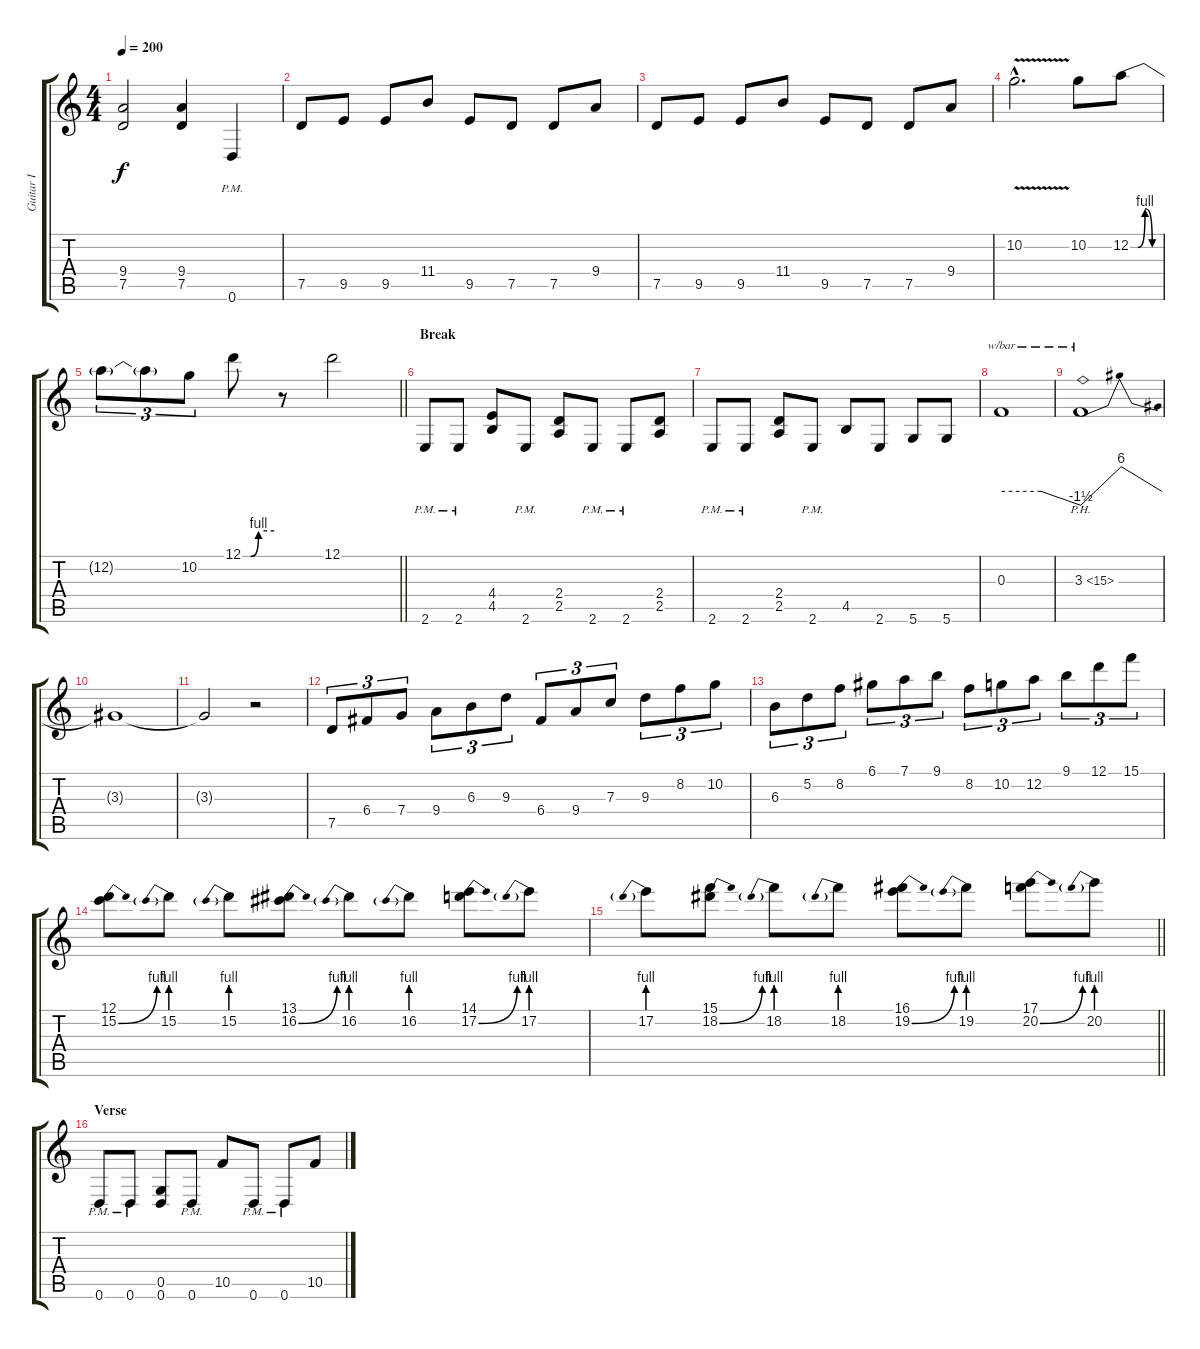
\track ("Guitar I" "Guitar I") {instrument distortionguitar}
\staff {score tabs}
\tuning (D4 A3 F3 C3 G2 D2) {hide}
\ts (4 4)
\tempo 200
\clef g2
\ks c
(9.4{t} 7.5{t}).2{dy f} (9.4 7.5).4 0.6{pm}.4 |
7.5.8 9.5.8 9.5.8 11.4.8 9.5.8 7.5.8 7.5.8 9.4.8 |
7.5.8 9.5.8 9.5.8 11.4.8 9.5.8 7.5.8 7.5.8 9.4.8 |
10.2{v hac}.2{d} 10.2.8 12.2{be (custom 0 0 15 0 30 4 45 0 60 0)}.8 |
\barLineRight lightlight
12.2{t}.8{tu (3 2)} 12.2{t}.8{tu (3 2)} 10.2.8{tu (3 2)} 12.1{be (custom 0 0 15 0 30 4 60 4)}.8 r.8 12.1.2 |
\section ("" "Break")
2.6{pm}.8 2.6{pm}.8 (4.4 4.5).8 2.6{pm}.8 (2.4 2.5).8 2.6{pm}.8 2.6{pm}.8 (2.4 2.5).8 |
2.6{pm}.8 2.6{pm}.8 (2.4 2.5).8 2.6{pm}.8 4.5.8 2.6.8 5.6.8 5.6.8 |
0.3.1{tbe (custom default 0 0 30 0 60 -6)} |
3.3{ph 12}.1{tbe (dip default 0 -6 22 24 45 24 60 0)} |
3.3{t}.1 |
3.3{t}.2 r.2 |
7.5.8{tu (3 2)} 6.4.8{tu (3 2)} 7.4.8{tu (3 2)} 9.4.8{tu (3 2)} 6.3.8{tu (3 2)} 9.3.8{tu (3 2)} 6.4.8{tu (3 2)} 9.4.8{tu (3 2)} 7.3.8{tu (3 2)} 9.3.8{tu (3 2)} 8.2.8{tu (3 2)} 10.2.8{tu (3 2)} |
6.3.8{tu (3 2)} 5.2.8{tu (3 2)} 8.2.8{tu (3 2)} 6.1.8{tu (3 2)} 7.1.8{tu (3 2)} 9.1.8{tu (3 2)} 8.2.8{tu (3 2)} 10.2.8{tu (3 2)} 12.2.8{tu (3 2)} 9.1.8{tu (3 2)} 12.1.8{tu (3 2)} 15.1.8{tu (3 2)} |
(12.1 15.2{be (bend 0 0 60 4)}).8 15.2{be (prebend 0 4 60 4)}.8 15.2{be (prebend 0 4 60 4)}.8 (13.1 16.2{be (bend 0 0 60 4)}).8 16.2{be (prebend 0 4 60 4)}.8 16.2{be (prebend 0 4 60 4)}.8 (14.1 17.2{be (bend 0 0 60 4)}).8 17.2{be (prebend 0 4 60 4)}.8 |
\barLineRight lightlight
17.2{be (prebend 0 4 60 4)}.8 (15.1 18.2{be (bend 0 0 60 4)}).8 18.2{be (prebend 0 4 60 4)}.8 18.2{be (prebend 0 4 60 4)}.8 (16.1 19.2{be (bend 0 0 60 4)}).8 19.2{be (prebend 0 4 60 4)}.8 (17.1 20.2{be (bend 0 0 60 4)}).8 20.2{be (prebend 0 4 60 4)}.8 |
\section ("" "Verse")
0.6{pm}.8 0.6{pm}.8 (0.5 0.6).8 0.6{pm}.8 10.5.8 0.6{pm}.8 0.6{pm}.8 10.5.8
